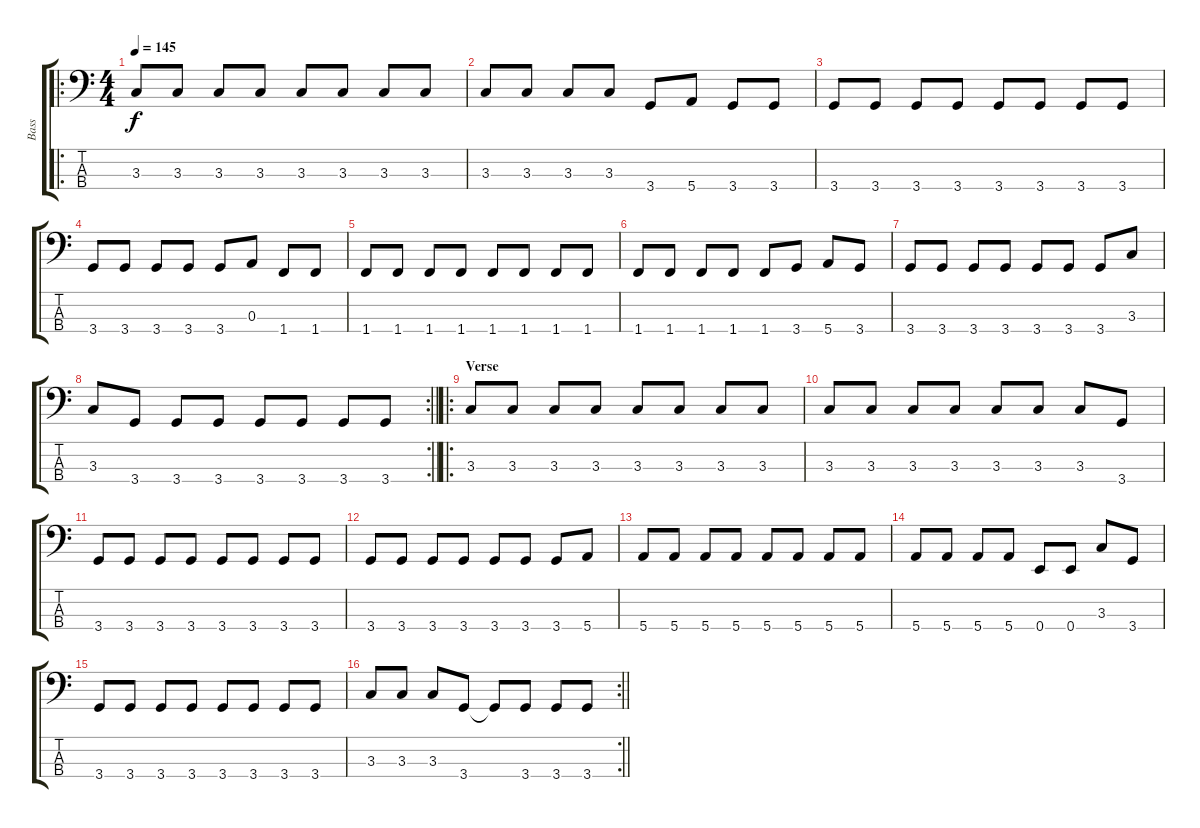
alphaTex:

\track ("Bass" "Bass") {instrument slapbass2}
\staff {score tabs}
\tuning (G2 D2 A1 E1) {hide}
\ro
\ts (4 4)
\tempo 145
\clef f4
\ks c
3.3.8{dy f} 3.3.8 3.3.8 3.3.8 3.3.8 3.3.8 3.3.8 3.3.8 |
3.3.8 3.3.8 3.3.8 3.3.8 3.4.8 5.4.8 3.4.8 3.4.8 |
3.4.8 3.4.8 3.4.8 3.4.8 3.4.8 3.4.8 3.4.8 3.4.8 |
3.4.8 3.4.8 3.4.8 3.4.8 3.4.8 0.3.8 1.4.8 1.4.8 |
1.4.8 1.4.8 1.4.8 1.4.8 1.4.8 1.4.8 1.4.8 1.4.8 |
1.4.8 1.4.8 1.4.8 1.4.8 1.4.8 3.4.8 5.4.8 3.4.8 |
3.4.8 3.4.8 3.4.8 3.4.8 3.4.8 3.4.8 3.4.8 3.3.8 |
\rc 2
\barLineRight lightlight
3.3.8 3.4.8 3.4.8 3.4.8 3.4.8 3.4.8 3.4.8 3.4.8 |
\ro
\section ("" "Verse")
3.3.8 3.3.8 3.3.8 3.3.8 3.3.8 3.3.8 3.3.8 3.3.8 |
3.3.8 3.3.8 3.3.8 3.3.8 3.3.8 3.3.8 3.3.8 3.4.8 |
3.4.8 3.4.8 3.4.8 3.4.8 3.4.8 3.4.8 3.4.8 3.4.8 |
3.4.8 3.4.8 3.4.8 3.4.8 3.4.8 3.4.8 3.4.8 5.4.8 |
5.4.8 5.4.8 5.4.8 5.4.8 5.4.8 5.4.8 5.4.8 5.4.8 |
5.4.8 5.4.8 5.4.8 5.4.8 0.4.8 0.4.8 3.3.8 3.4.8 |
3.4.8 3.4.8 3.4.8 3.4.8 3.4.8 3.4.8 3.4.8 3.4.8 |
\rc 2
\barLineRight lightlight
3.3.8 3.3.8 3.3.8 3.4.8 3.4{t}.8 3.4.8 3.4.8 3.4.8
